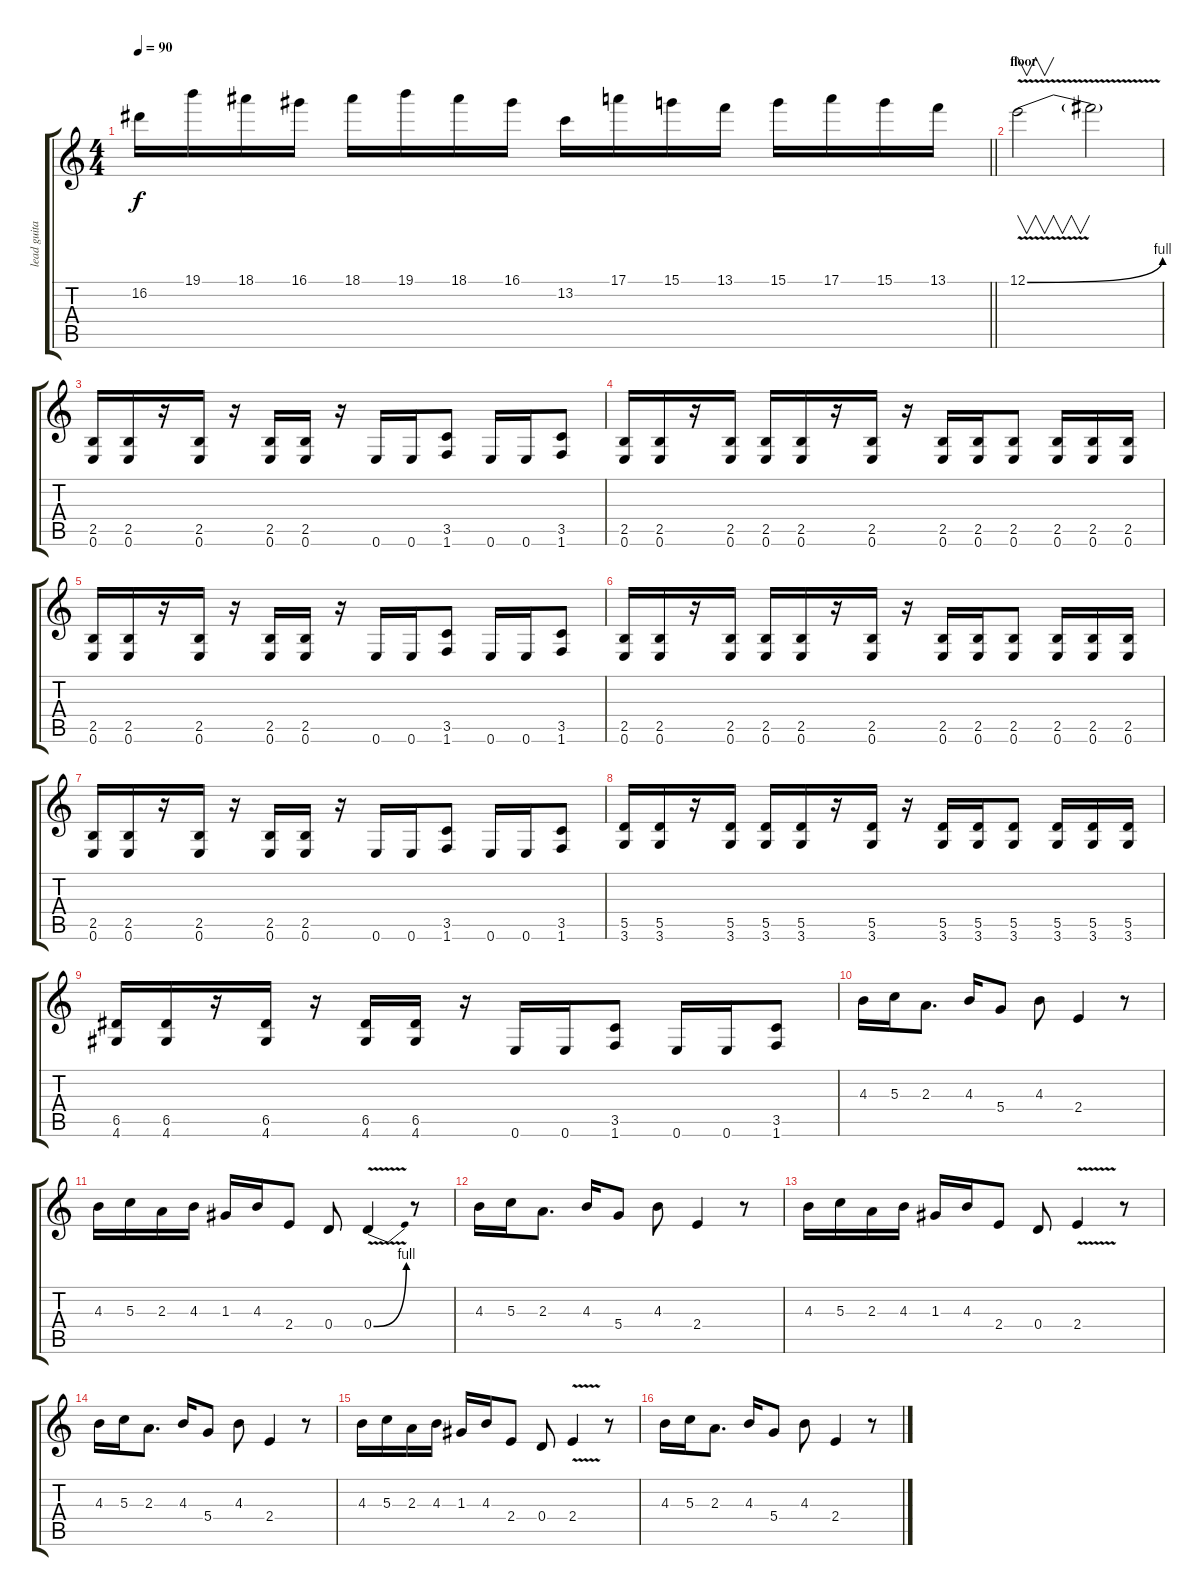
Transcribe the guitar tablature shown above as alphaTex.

\track ("lead guitar" "lead guita") {instrument distortionguitar}
\staff {score tabs}
\tuning (E4 B3 G3 D3 A2 E2) {hide}
\ts (4 4)
\tempo 90
\clef g2
\barLineRight lightlight
\ks c
16.2.16{dy f} 19.1.16 18.1.16 16.1.16 18.1.16 19.1.16 18.1.16 16.1.16 13.2.16 17.1.16 15.1.16 13.1.16 15.1.16 17.1.16 15.1.16 13.1.16 |
\section ("" "floor")
12.1{be (bend 0 0 60 4) v}.2{v} 12.1{t}.2 |
(2.5 0.6).16 (2.5 0.6).16 r.16 (2.5 0.6).16 r.16 (2.5 0.6).16 (2.5 0.6).16 r.16 0.6.16 0.6.16 (3.5 1.6).8 0.6.16 0.6.16 (3.5 1.6).8 |
(2.5 0.6).16 (2.5 0.6).16 r.16 (2.5 0.6).16 (2.5 0.6).16 (2.5 0.6).16 r.16 (2.5 0.6).16 r.16 (2.5 0.6).16 (2.5 0.6).16 (2.5 0.6).8 (2.5 0.6).16 (2.5 0.6).16 (2.5 0.6).16 |
(2.5 0.6).16 (2.5 0.6).16 r.16 (2.5 0.6).16 r.16 (2.5 0.6).16 (2.5 0.6).16 r.16 0.6.16 0.6.16 (3.5 1.6).8 0.6.16 0.6.16 (3.5 1.6).8 |
(2.5 0.6).16 (2.5 0.6).16 r.16 (2.5 0.6).16 (2.5 0.6).16 (2.5 0.6).16 r.16 (2.5 0.6).16 r.16 (2.5 0.6).16 (2.5 0.6).16 (2.5 0.6).8 (2.5 0.6).16 (2.5 0.6).16 (2.5 0.6).16 |
(2.5 0.6).16 (2.5 0.6).16 r.16 (2.5 0.6).16 r.16 (2.5 0.6).16 (2.5 0.6).16 r.16 0.6.16 0.6.16 (3.5 1.6).8 0.6.16 0.6.16 (3.5 1.6).8 |
(5.5 3.6).16 (5.5 3.6).16 r.16 (5.5 3.6).16 (5.5 3.6).16 (5.5 3.6).16 r.16 (5.5 3.6).16 r.16 (5.5 3.6).16 (5.5 3.6).16 (5.5 3.6).8 (5.5 3.6).16 (5.5 3.6).16 (5.5 3.6).16 |
(6.5 4.6).16 (6.5 4.6).16 r.16 (6.5 4.6).16 r.16 (6.5 4.6).16 (6.5 4.6).16 r.16 0.6.16 0.6.16 (3.5 1.6).8 0.6.16 0.6.16 (3.5 1.6).8 |
4.3.16 5.3.16 2.3.8{d} 4.3.16 5.4.8 4.3.8 2.4.4 r.8 |
4.3.16 5.3.16 2.3.16 4.3.16 1.3.16 4.3.16 2.4.8 0.4.8 0.4{be (bend 0 0 60 4) v}.4{instrument guitarharmonics} r.8 |
4.3.16{instrument overdrivenguitar} 5.3.16 2.3.8{d} 4.3.16 5.4.8 4.3.8 2.4.4 r.8 |
4.3.16 5.3.16 2.3.16 4.3.16 1.3.16 4.3.16 2.4.8 0.4.8 2.4{v}.4 r.8 |
4.3.16 5.3.16 2.3.8{d} 4.3.16 5.4.8 4.3.8 2.4.4 r.8 |
4.3.16 5.3.16 2.3.16 4.3.16 1.3.16 4.3.16 2.4.8 0.4.8 2.4{v}.4 r.8 |
4.3.16 5.3.16 2.3.8{d} 4.3.16 5.4.8 4.3.8 2.4.4 r.8
